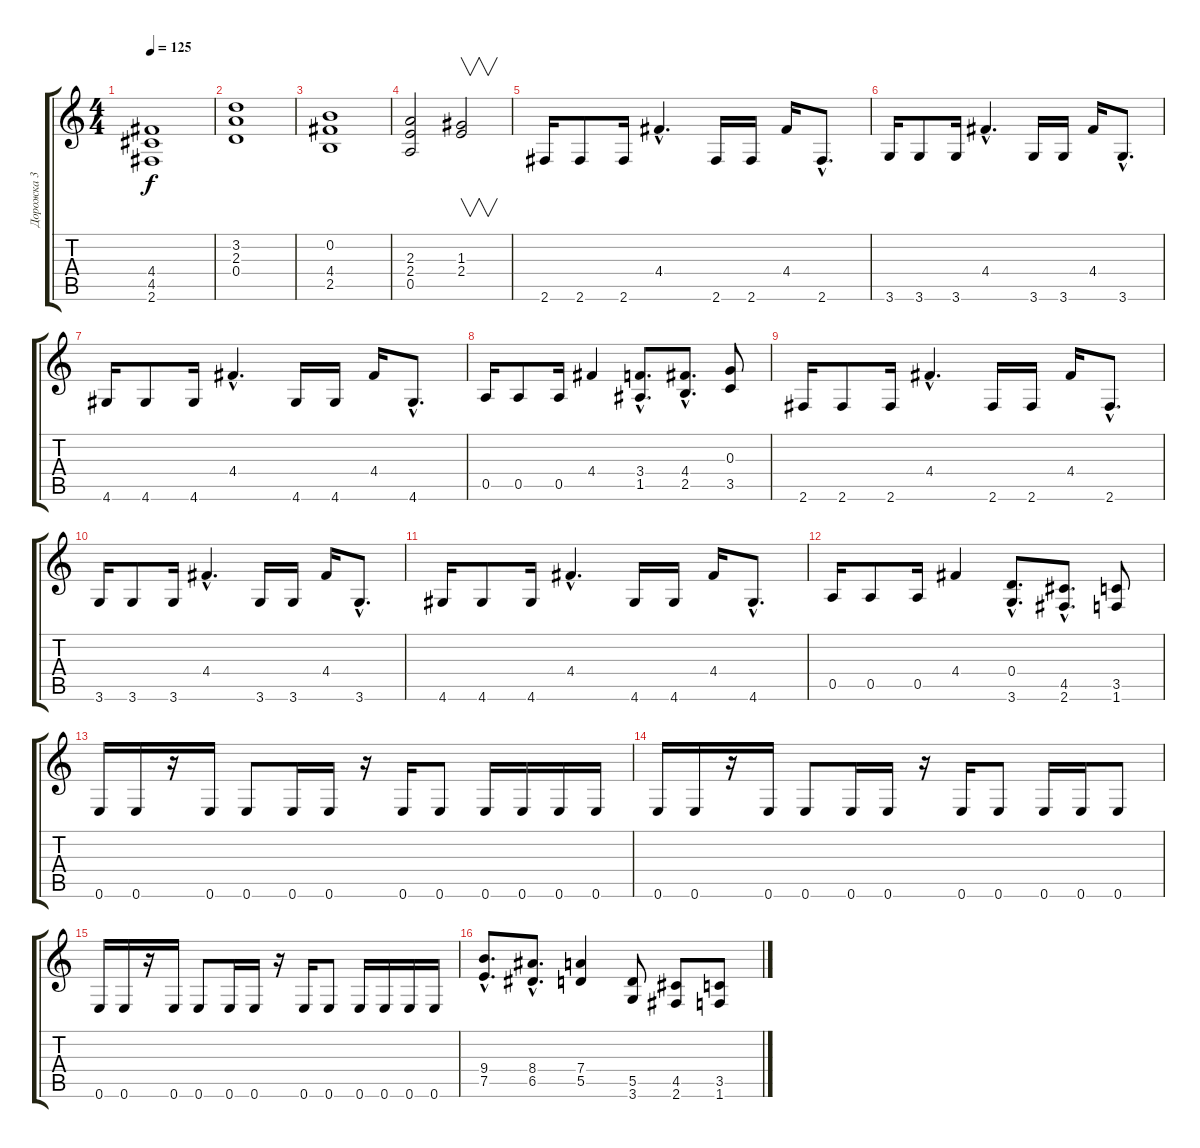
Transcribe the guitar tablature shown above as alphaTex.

\track ("Дорожка 3" "Дорожка 3") {instrument overdrivenguitar}
\staff {score tabs}
\tuning (E4 B3 G3 D3 A2 E2) {hide}
\ts (4 4)
\tempo 125
\clef g2
\ks c
(4.4 4.5 2.6).1{dy f} |
(3.2 2.3 0.4).1 |
(0.2 4.4 2.5).1 |
(2.3 2.4 0.5).2 (1.3 2.4).2{v} |
2.6.16 2.6.8 2.6.16 4.4{hac}.4{d} 2.6.16 2.6.16 4.4.16 2.6{hac}.8{d} |
3.6.16 3.6.8 3.6.16 4.4{hac}.4{d} 3.6.16 3.6.16 4.4.16 3.6{hac}.8{d} |
4.6.16 4.6.8 4.6.16 4.4{hac}.4{d} 4.6.16 4.6.16 4.4.16 4.6{hac}.8{d} |
0.5.16 0.5.8 0.5.16 4.4.4 (3.4{hac} 1.5{hac}).8{d} (4.4{hac} 2.5{hac}).8{d} (0.3 3.5).8 |
2.6.16 2.6.8 2.6.16 4.4{hac}.4{d} 2.6.16 2.6.16 4.4.16 2.6{hac}.8{d} |
3.6.16 3.6.8 3.6.16 4.4{hac}.4{d} 3.6.16 3.6.16 4.4.16 3.6{hac}.8{d} |
4.6.16 4.6.8 4.6.16 4.4{hac}.4{d} 4.6.16 4.6.16 4.4.16 4.6{hac}.8{d} |
0.5.16 0.5.8 0.5.16 4.4.4 (0.4{hac} 3.6{hac}).8{d} (4.5{hac} 2.6{hac}).8{d} (3.5 1.6).8 |
0.6.16 0.6.16 r.16 0.6.16 0.6.8 0.6.16 0.6.16 r.16 0.6.16 0.6.8 0.6.16 0.6.16 0.6.16 0.6.16 |
0.6.16 0.6.16 r.16 0.6.16 0.6.8 0.6.16 0.6.16 r.16 0.6.16 0.6.8 0.6.16 0.6.16 0.6.8 |
0.6.16 0.6.16 r.16 0.6.16 0.6.8 0.6.16 0.6.16 r.16 0.6.16 0.6.8 0.6.16 0.6.16 0.6.16 0.6.16 |
(9.4{hac} 7.5{hac}).8{d} (8.4{hac} 6.5).8{d} (7.4 5.5).4 (5.5 3.6).8 (4.5 2.6).8 (3.5 1.6).8
